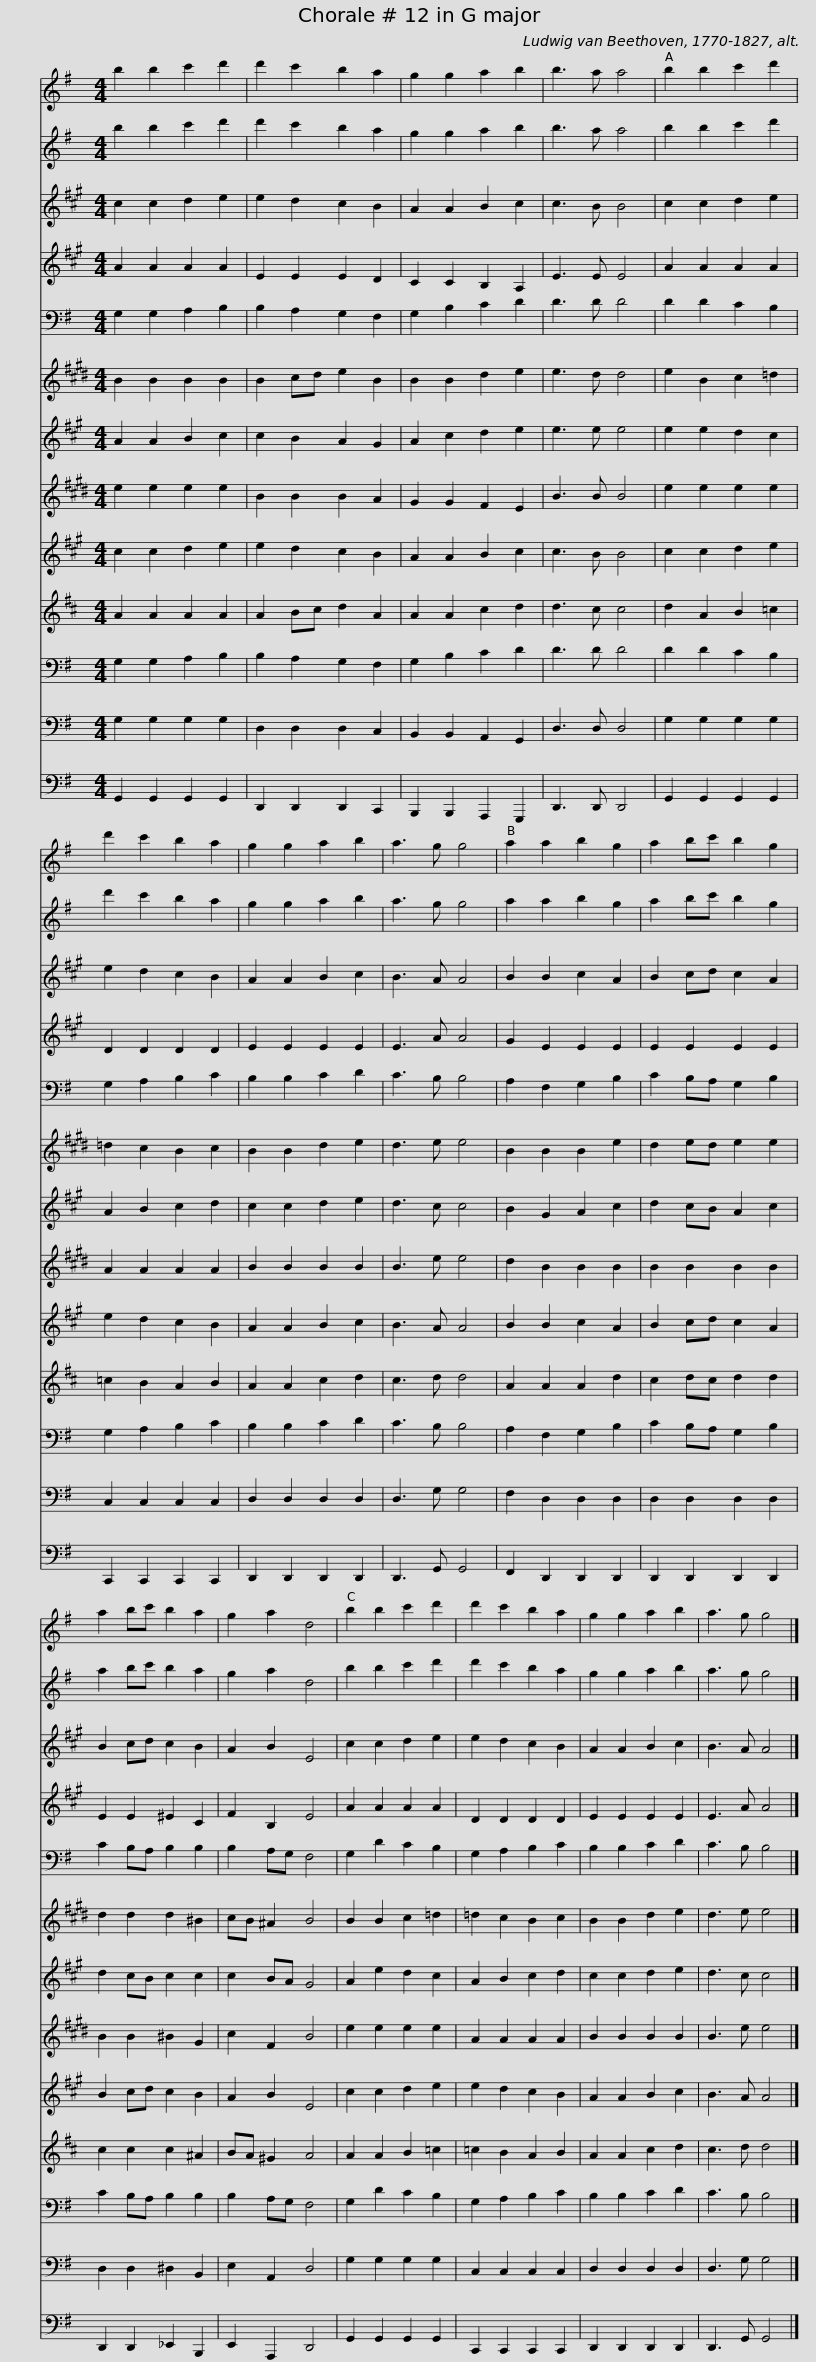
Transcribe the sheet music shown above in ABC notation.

X:1
%%score 1 2 3 4 5 6 7 8 9 10 11 12 13
L:1/8
M:4/4
I:linebreak $
K:G
V:1 treble
V:2 treble
V:3 treble transpose=-2
V:4 treble transpose=-14
V:5 bass
V:6 treble transpose=-9
V:7 treble transpose=-14
V:8 treble transpose=-21
V:9 treble transpose=-2
V:10 treble transpose=-7
V:11 bass
V:12 bass
V:13 bass
V:1
 b2 b2 c'2 d'2 | d'2 c'2 b2 a2 | g2 g2 a2 b2 | b3 a a4 | b2 b2 c'2 d'2 | %5
 d'2 c'2 b2 a2 |$ g2 g2 a2 b2 | a3 g g4 | a2 a2 b2 g2 | a2 bc' b2 g2 | %10
 a2 bc' b2 a2 | g2 a2 d4 |$ b2 b2 c'2 d'2 | d'2 c'2 b2 a2 | g2 g2 a2 b2 | %15
 a3 g g4 |] %16
V:2
 b2 b2 c'2 d'2 | d'2 c'2 b2 a2 | g2 g2 a2 b2 | b3 a a4 | b2 b2 c'2 d'2 | %5
 d'2 c'2 b2 a2 |$ g2 g2 a2 b2 | a3 g g4 | a2 a2 b2 g2 | a2 bc' b2 g2 | %10
 a2 bc' b2 a2 | g2 a2 d4 |$ b2 b2 c'2 d'2 | d'2 c'2 b2 a2 | g2 g2 a2 b2 | %15
 a3 g g4 |] %16
V:3
[K:A] c2 c2 d2 e2 | e2 d2 c2 B2 | A2 A2 B2 c2 | c3 B B4 | c2 c2 d2 e2 | %5
 e2 d2 c2 B2 |$ A2 A2 B2 c2 | B3 A A4 | B2 B2 c2 A2 | B2 cd c2 A2 | %10
 B2 cd c2 B2 | A2 B2 E4 |$ c2 c2 d2 e2 | e2 d2 c2 B2 | A2 A2 B2 c2 | %15
 B3 A A4 |] %16
V:4
[K:A] A2 A2 A2 A2 | E2 E2 E2 D2 | C2 C2 B,2 A,2 | E3 E E4 | A2 A2 A2 A2 | %5
 D2 D2 D2 D2 |$ E2 E2 E2 E2 | E3 A A4 | G2 E2 E2 E2 | E2 E2 E2 E2 | %10
 E2 E2 ^E2 C2 | F2 B,2 E4 |$ A2 A2 A2 A2 | D2 D2 D2 D2 | E2 E2 E2 E2 | %15
 E3 A A4 |] %16
V:5
 G,2 G,2 A,2 B,2 | B,2 A,2 G,2 F,2 | G,2 B,2 C2 D2 | D3 D D4 | D2 D2 C2 B,2 | %5
 G,2 A,2 B,2 C2 |$ B,2 B,2 C2 D2 | C3 B, B,4 | A,2 F,2 G,2 B,2 | C2 B,A, G,2 B,2 | %10
 C2 B,A, B,2 B,2 | B,2 A,G, F,4 |$ G,2 D2 C2 B,2 | G,2 A,2 B,2 C2 | B,2 B,2 C2 D2 | %15
 C3 B, B,4 |] %16
V:6
[K:E] B2 B2 B2 B2 | B2 cd e2 B2 | B2 B2 d2 e2 | e3 d d4 | e2 B2 c2 =d2 | %5
 =d2 c2 B2 c2 |$ B2 B2 d2 e2 | d3 e e4 | B2 B2 B2 e2 | d2 ed e2 e2 | %10
 d2 d2 d2 ^B2 | cB ^A2 B4 |$ B2 B2 c2 =d2 | =d2 c2 B2 c2 | B2 B2 d2 e2 | %15
 d3 e e4 |] %16
V:7
[K:A] A2 A2 B2 c2 | c2 B2 A2 G2 | A2 c2 d2 e2 | e3 e e4 | e2 e2 d2 c2 | %5
 A2 B2 c2 d2 |$ c2 c2 d2 e2 | d3 c c4 | B2 G2 A2 c2 | d2 cB A2 c2 | %10
 d2 cB c2 c2 | c2 BA G4 |$ A2 e2 d2 c2 | A2 B2 c2 d2 | c2 c2 d2 e2 | %15
 d3 c c4 |] %16
V:8
[K:E] e2 e2 e2 e2 | B2 B2 B2 A2 | G2 G2 F2 E2 | B3 B B4 | e2 e2 e2 e2 | %5
 A2 A2 A2 A2 |$ B2 B2 B2 B2 | B3 e e4 | d2 B2 B2 B2 | B2 B2 B2 B2 | %10
 B2 B2 ^B2 G2 | c2 F2 B4 |$ e2 e2 e2 e2 | A2 A2 A2 A2 | B2 B2 B2 B2 | %15
 B3 e e4 |] %16
V:9
[K:A] c2 c2 d2 e2 | e2 d2 c2 B2 | A2 A2 B2 c2 | c3 B B4 | c2 c2 d2 e2 | %5
 e2 d2 c2 B2 |$ A2 A2 B2 c2 | B3 A A4 | B2 B2 c2 A2 | B2 cd c2 A2 | %10
 B2 cd c2 B2 | A2 B2 E4 |$ c2 c2 d2 e2 | e2 d2 c2 B2 | A2 A2 B2 c2 | %15
 B3 A A4 |] %16
V:10
[K:D] A2 A2 A2 A2 | A2 Bc d2 A2 | A2 A2 c2 d2 | d3 c c4 | d2 A2 B2 =c2 | %5
 =c2 B2 A2 B2 |$ A2 A2 c2 d2 | c3 d d4 | A2 A2 A2 d2 | c2 dc d2 d2 | %10
 c2 c2 c2 ^A2 | BA ^G2 A4 |$ A2 A2 B2 =c2 | =c2 B2 A2 B2 | A2 A2 c2 d2 | %15
 c3 d d4 |] %16
V:11
 G,2 G,2 A,2 B,2 | B,2 A,2 G,2 F,2 | G,2 B,2 C2 D2 | D3 D D4 | D2 D2 C2 B,2 | %5
 G,2 A,2 B,2 C2 |$ B,2 B,2 C2 D2 | C3 B, B,4 | A,2 F,2 G,2 B,2 | C2 B,A, G,2 B,2 | %10
 C2 B,A, B,2 B,2 | B,2 A,G, F,4 |$ G,2 D2 C2 B,2 | G,2 A,2 B,2 C2 | B,2 B,2 C2 D2 | %15
 C3 B, B,4 |] %16
V:12
 G,2 G,2 G,2 G,2 | D,2 D,2 D,2 C,2 | B,,2 B,,2 A,,2 G,,2 | D,3 D, D,4 | G,2 G,2 G,2 G,2 | %5
 C,2 C,2 C,2 C,2 |$ D,2 D,2 D,2 D,2 | D,3 G, G,4 | F,2 D,2 D,2 D,2 | D,2 D,2 D,2 D,2 | %10
 D,2 D,2 ^D,2 B,,2 | E,2 A,,2 D,4 |$ G,2 G,2 G,2 G,2 | C,2 C,2 C,2 C,2 | D,2 D,2 D,2 D,2 | %15
 D,3 G, G,4 |] %16
V:13
 G,,2 G,,2 G,,2 G,,2 | D,,2 D,,2 D,,2 C,,2 | B,,,2 B,,,2 A,,,2 G,,,2 | D,,3 D,, D,,4 | G,,2 G,,2 G,,2 G,,2 | %5
 C,,2 C,,2 C,,2 C,,2 |$ D,,2 D,,2 D,,2 D,,2 | D,,3 G,, G,,4 | F,,2 D,,2 D,,2 D,,2 | D,,2 D,,2 D,,2 D,,2 | %10
 D,,2 D,,2 _E,,2 B,,,2 | E,,2 A,,,2 D,,4 |$ G,,2 G,,2 G,,2 G,,2 | C,,2 C,,2 C,,2 C,,2 | D,,2 D,,2 D,,2 D,,2 | %15
 D,,3 G,, G,,4 |] %16
